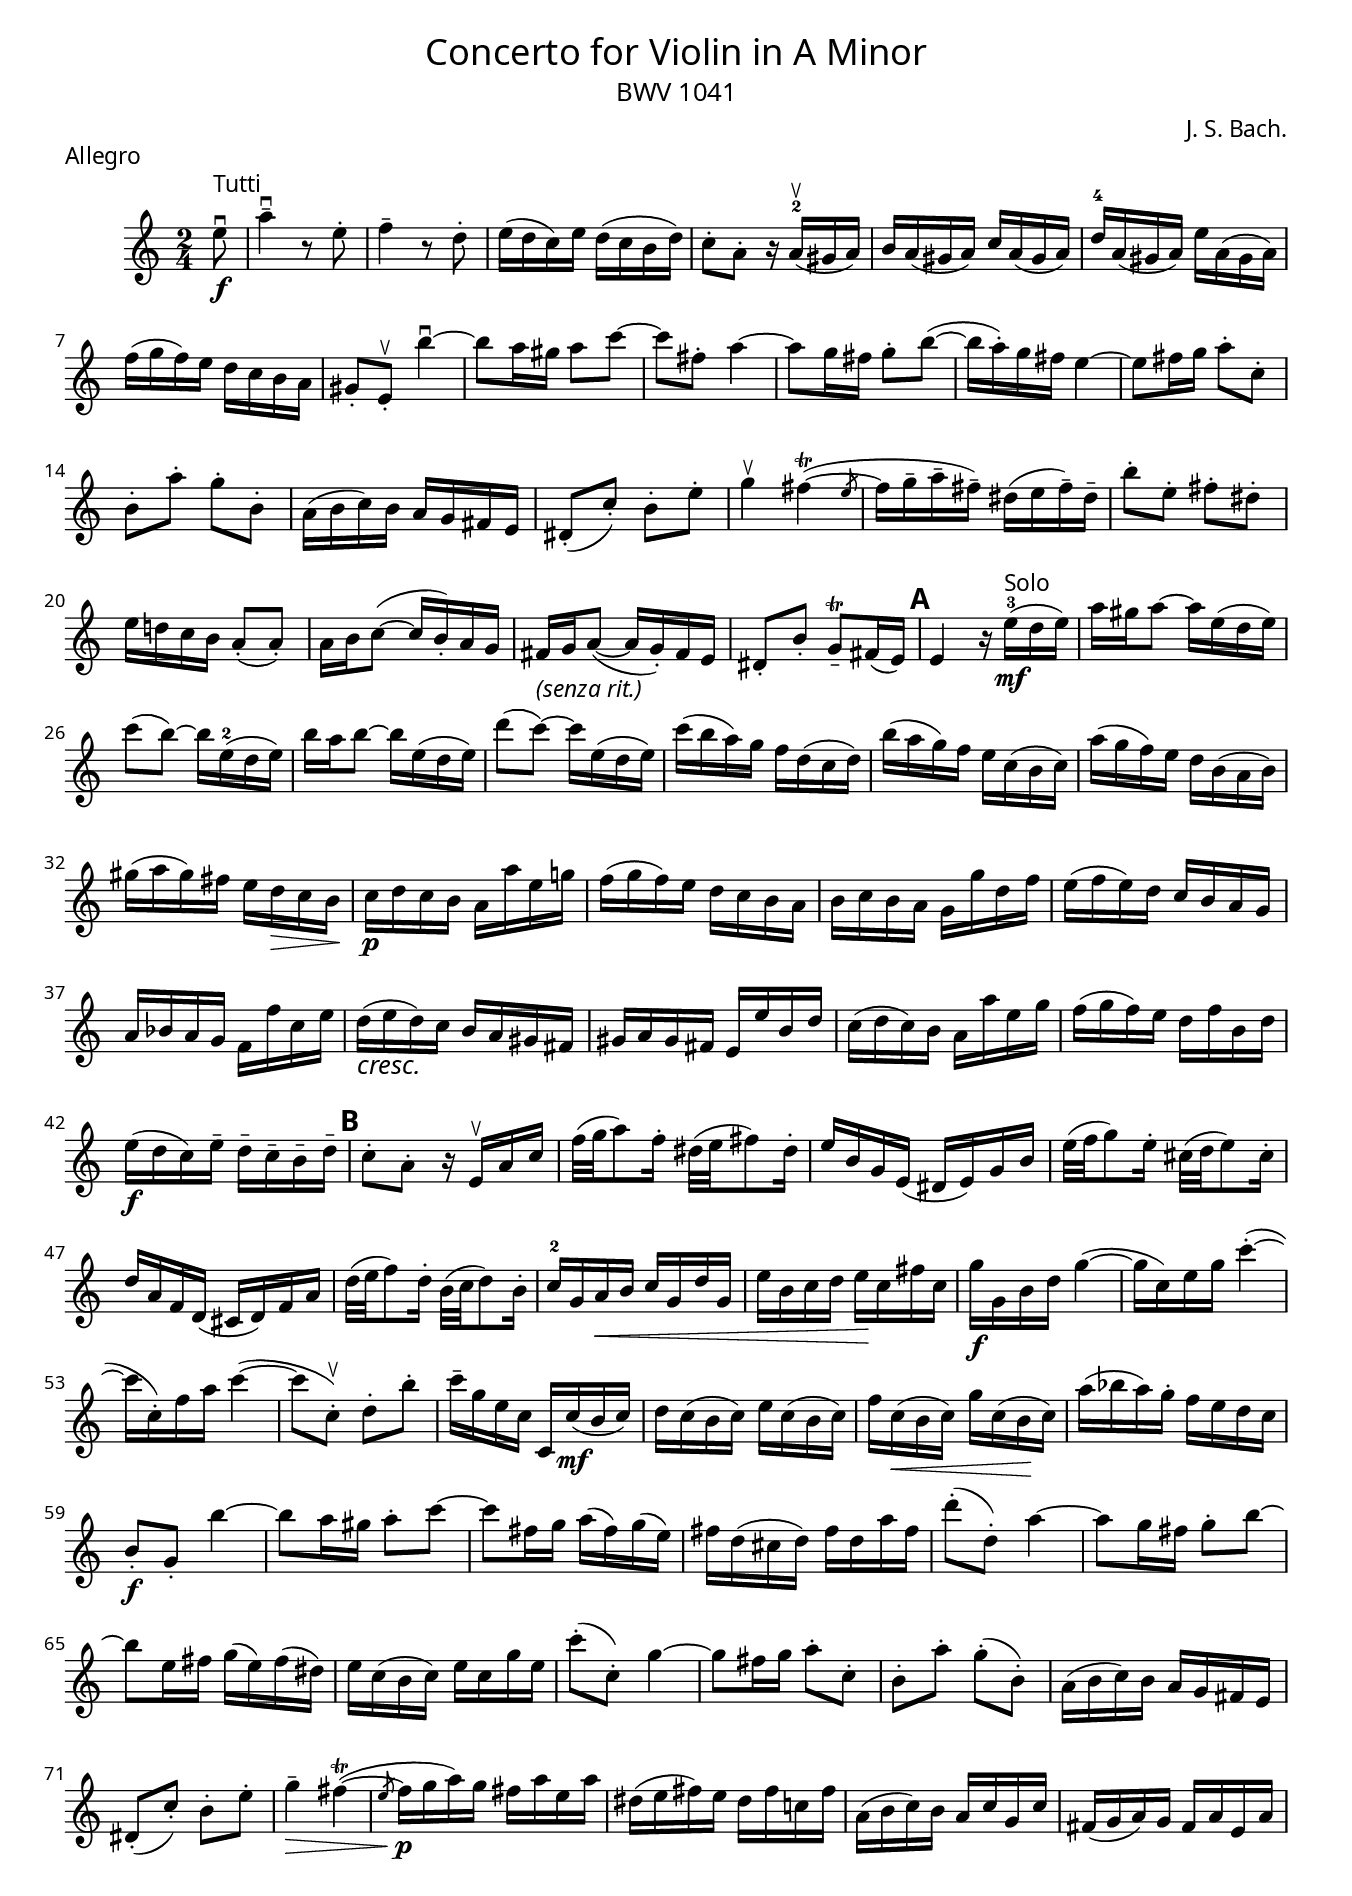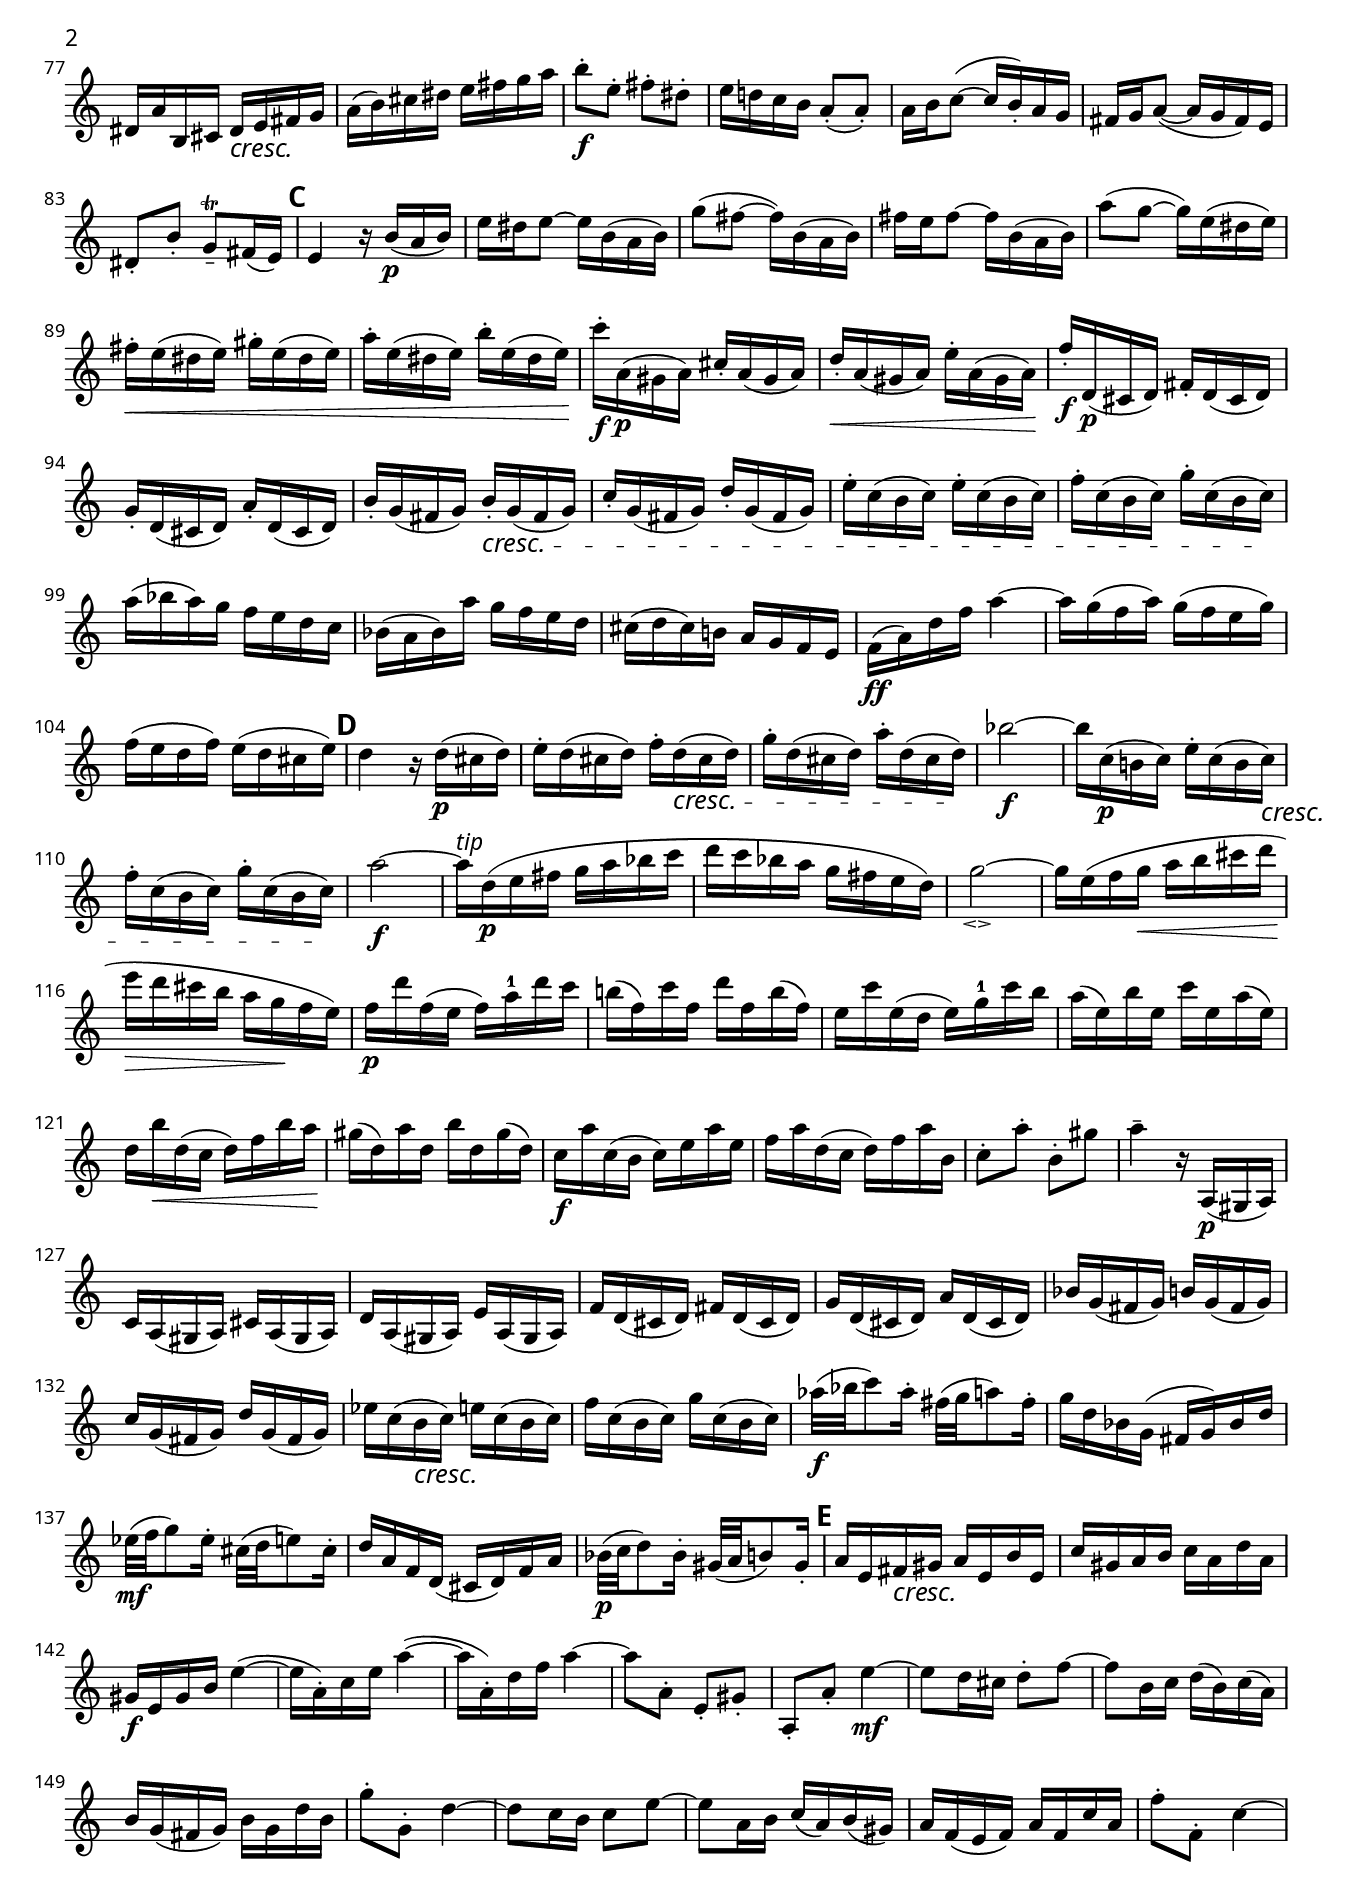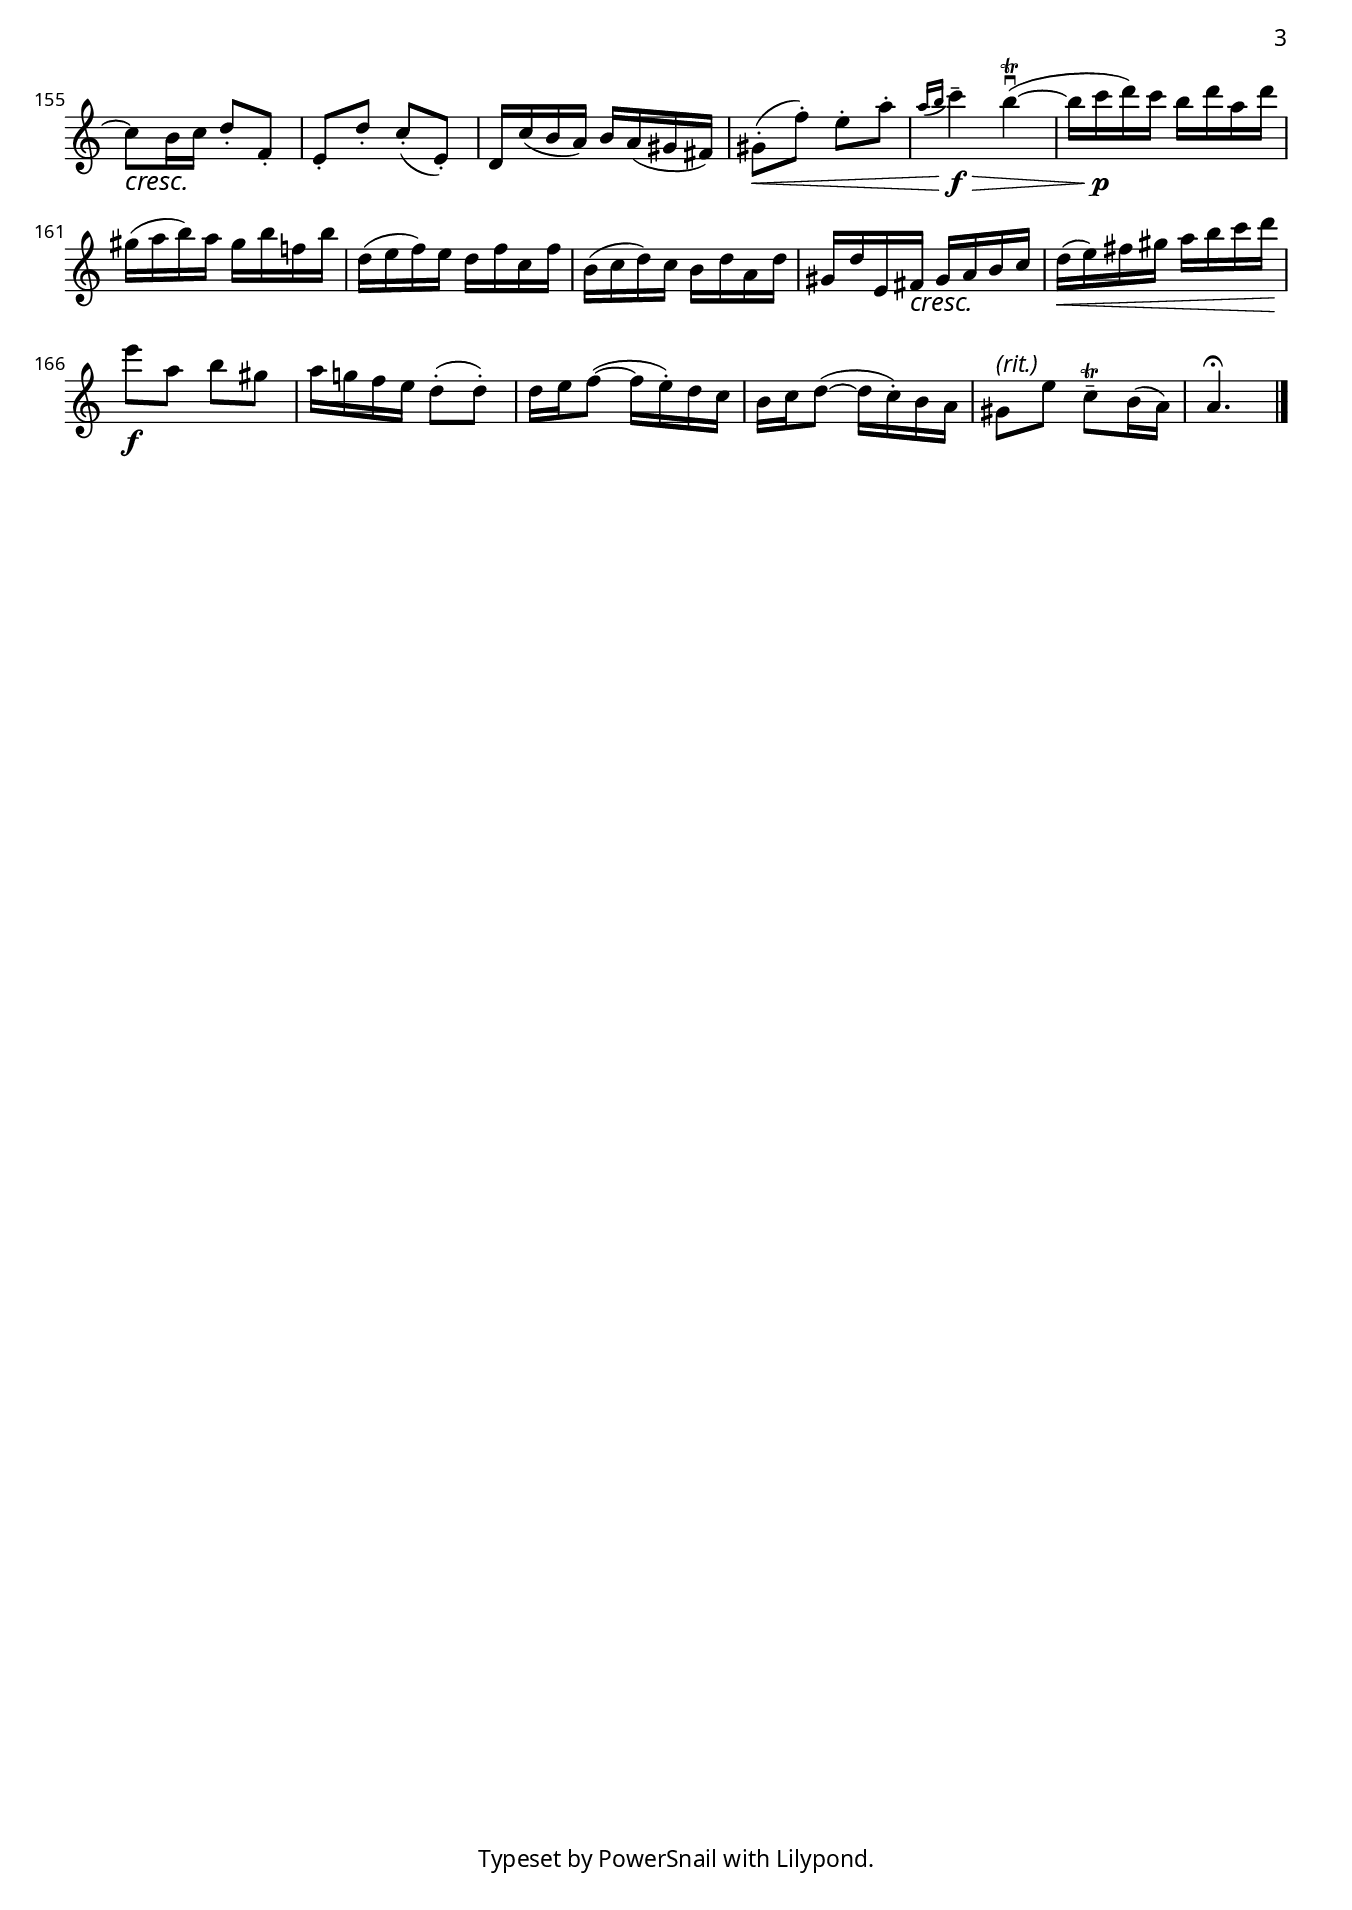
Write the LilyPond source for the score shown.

\include "header.ly"

\score {
  \header {
    piece = "Allegro"
  }
  \fixed c' {
    \clef treble
    \time 2/4

    \partial 8 e'8 \f \downbow ^"Tutti"
    a'4-- \downbow r8 e'8-.
    f'4-- r8 d'8-.
    e'16 ( d' c' ) e' d'16 ( c' b d' )
    c'8-. a-. r16 a-2 \upbow (gis a)
    b a (gis a) c' a (gis a)
    d'-4 a (gis a) e' a (gis a)
    f'(g'f')e' d' c' b a
    gis8-. e-. \upbow b'4 \downbow ~
    b'8 a'16 gis' a'8 c'' ~
    c'' fis'-. a'4 ~
    a'8 g'16 fis'16 g'8-. b' (~
    b'16 a'-. ) g' fis' e'4 ~
    e'8 fis'16 g' a'8-. c'-.
    b-. a'-. g'-. b-.
    
    \bb 15
    a16 ( b c' ) b a g fis e
    dis8-. (c'-.) b-. e'-.
    g'4 \upbow fis'4 ~ \trill ( \slashedGrace { \bar "" e'8 \bar "|" }  
    fis'16 g'-- a'-- fis'--) dis' ( e' fis'--) dis'--
    b'8-. e'-. fis'-. dis'-.
    e'16 d'! c' b a8-.( a-.)
    a16 b c'8 ~( c'16 b-.) a g

    % #22
    fis16 _\expr "(senza rit.)" g a8 (~ a16 g-. ) fis e 
    dis8-. b-. g-- \trill fis16 (e) 
    \mark \default
    e4 r16 e' -3 ^ "Solo" \mf ( d' e' )
    a'16 gis' a'8 ~ a'16 e' ( d' e' )
    c''8 (b') ~ b'16 e' -2 ( d' e' )
    b'16 a' b'8 ~ b'16 e' ( d' e' )
    d''8 ( c''8 ) ~ c''16 e' ( d' e' )

    % #29
    c''16 ( b' a' ) g' f' d' ( c' d' )
    b' ( a' g' ) f' e' c' ( b c' )
    a' ( g' f' ) e' d' b ( a b )
    gis' ( a' gis' ) fis' e' d' \> c' b \!
    c' \p d' c' b a a' e' g'!
    f' ( g' f' ) e' d' c' b a

    % #35
    b c' b a g g' d' f'
    e' ( f' e' ) d' c' b a g
    a bes a g f f' c' e'
    d' \cresc ( e' d' ) \! c' b a gis fis
    gis a gis fis e e' b d'
    c' ( d' c' ) b a a' e' g'

    % #41
    f' ( g' f' ) e' d' f' b d'
    e' \f ( d' c' ) e'-- d'-- c'-- b-- d'--
    \mark \default
    c'8-. a-. r16 e \upbow a c'
    f'32 ( g' a'8 ) f'16-. dis'32 ( e' fis'8 ) dis'16-.
    e' b g e ( dis e ) g b
    e'32 ( f' g'8 ) e'16-. cis'32 ( d' e'8 ) cis'16-.

    % #47
    d' a f d ( cis d ) f a 
    d'32 ( e' f'8 ) d'16-. b32 ( c' d'8 ) b16-. 
    c' -2 g a \< b c' g d' g
    e' b c' d' e' \! c' fis' c'
    g' \f g b d' g'4~
    ( g'16 c' ) e' g' c''4-.~
    ( c''16 c'-. ) f' a' c''4~

    % #54
    ( c''8 c'-. \upbow ) d'-. b'-.
    c''16-- g' e' c' c c' \mf ( b c' )
    d' c' ( b c' ) e' c' ( b c' )
    f' c' \< ( b c' ) g' c' ( b \! c' )
    a' ( bes' a' ) g'-. f' e' d' c'
    b8-. \f g-. b'4~
    b'8 a'16 gis' a'8-. c''8~

    % #61
    c''8 fis'16 g' a' ( fis' ) g' ( e' )
    fis'16 d' ( cis' d' ) fis' d' a' fis'
    d''8-. ( d'-. ) a'4~
    a'8 g'16 fis' g'8-. b'8~
    b'8 e'16 fis'16 g' ( e' ) fis' ( dis' )
    e' c' ( b c' ) e' c' g' e' 
    c''8-. ( c'-. ) g'4~
    g'8 fis'16 g' a'8-. c'8-.

    % #69
    b-. a'-. g'-. ( b-. )
    a16 ( b c' ) b a g fis e
    dis8-. ( c'8-. ) b-. e'-.
    g'4-- \> fis'4~  \trill ( \slashedGrace e'8 |
    fis'16 \p \! g' a' ) g' fis' a' e' a'
    dis' ( e' fis' ) e' dis' fis' c'! fis'
    a ( b c' ) b a c' g c'

    % #76
    fis16 ( g a ) g fis a e a
    dis a b, cis dis \cresc e fis g \!
    a ( b ) cis' dis' e' fis' g' a'
    b'8-. \f e'-. fis'-. dis'-.
    e'16 d'! c' b a8-. ( a8-. )
    a16 b c'8~ ( c'16 b-. ) a g
    fis g a8~ ( a16 g fis ) e

    % #83
    dis8-. b-. g-- \trill fis16 ( e )
    \mark \default
    e4 r16 b \p ( a b )
    e' dis' e'8~ e'16 b ( a b )
    g'8 ( fis'~ fis'16 ) b ( a b )
    fis'16 e' fis'8~ fis'16 b ( a b )
    a'8 ( g'8~ g'16 ) e' ( dis' e' )
    fis'-. \< e' ( dis' e' ) gis'-. e' ( dis' e' )

    % #90
    a'-. e' ( dis' e' ) b'-. e' ( dis' e' ) \!
    c''-. \f a \p ( gis a ) cis'-. a ( gis a )
    d'-. \< a ( gis a ) e'-. a ( gis a ) \!
    f'-. \f d \p ( cis d ) fis-. d ( cis d )
    g-. d ( cis d ) a-. d ( cis d )
    b-. g ( fis g ) b-. \cresc g ( fis g )

    % #96
    c'-. g ( fis g ) d'-. g ( fis g )
    e'-. c' ( b c' ) e'-. c' ( b c' )
    f'-. c' ( b c' ) g'-. c' ( b c' ) \!
    a' ( bes' a' ) g' f' e' d' c' 
    bes ( a bes ) a' g' f' e' d'
    cis' ( d' cis' ) b! a g f e

    % #102
    f \ff ( a ) d' f' a'4~
    a'16 g' ( f' a' ) g' ( f' e' g' )
    f' ( e' d' f' ) e' ( d' cis' e' )
    \mark \default
    d'4 r16 d' \p (cis' d')
    e'-. d' ( cis' d' ) f'-. d' \cresc ( cis' d' )
    g'-. d' ( cis' d' ) a'-. d' ( cis' d' ) \!
    bes'2~ \f

    % #109
    bes'16 c' \p ( b! c' ) e'-. c' ( b c' ) \cresc
    f'-. c' ( b c' ) g'-. c' ( b c' ) \!
    a'2~ \f
    a'16^\expr "tip" d' \p ( e' fis' g' a' bes' c'' 
    d'' c'' bes' a' g' fis' e' d' ) )
    g'2~ _\espressivo
    g'16 e' ( f' g' \< a' b' cis'' d'' e'' \! \> d'' cis'' b' a' g' \! f' e' )

    % #117
    f'16 \p d'' f' ( e' f' ) a'-1 d'' c''
    b'! ( f' ) c'' f' d'' f' b' ( f' )
    e' c'' e' ( d' e' ) g'-1 c'' b'
    a' ( e' ) b' e' c'' e' a' ( e' )
    d' b' \< d' ( c' d' ) f' b' a' \!
    gis' ( d' ) a' d' b' d' gis' ( d' )

    % #123
    c' \f a' c' ( b c' ) e' a' e'
    f' a' d' ( c' d' ) f' a' b
    c'8-. a'-. b-. gis'
    a'4-- r16 a, \p ( gis, a, )
    c a, ( gis, a, ) cis a, ( gis, a, )
    d a, ( gis, a, ) e a, ( gis, a, )
    f d ( cis d ) fis d ( cis d )

    % #130
    g d ( cis d ) a d ( cis d )
    bes g ( fis g ) b g ( fis g )
    c' g ( fis g ) d' g ( fis g )
    ees' c' ( b \cresc c' ) e' \! c' ( b c' )
    f' c' ( b c' ) g' c' ( b c' )
    aes'32 \f ( bes' c''8 ) aes'16-. fis'32 ( g' a'8 ) fis'16-.
 
    % #136
    g'16 d' bes g ( fis g ) bes d'
    ees'32 \mf ( f' g'8 ) ees'16-. cis'32 ( d' e'8 ) cis'16-.
    d' a f d ( cis d ) f a
    bes32 \p ( c' d'8 ) bes16-. gis32 ( a b8 ) gis16-.
    \mark \default
    a e fis \cresc gis \! a e b e
    c' gis a b c' a d' a

    % #142
    gis \f e gis b e'4~
    ( e'16 a-. ) c' e' a'4~
    ( a'16 a-. ) d' f' a'4~
    a'8 a-. e-. gis-.
    a,-. a-. e'4~ \mf
    e'8 d'16 cis'16 d'8-. f'~
    f' b16 c' d' ( b ) c' ( a )
    b g ( fis g ) b g d' b

    % #150
    g'8-. g-. d'4~
    d'8 c'16 b c'8 e'~
    e' a16 b c' ( a ) b ( gis )
    a f ( e f ) a f c' a 
    f'8-. f-. c'4~
    c'8 \cresc b16 c' \! d'8-. f-.
    e-. d'-. c'-. ( e-. )
    d16 c' ( b a ) b a ( gis fis )

    % #158
    gis8-. \< ( f'-. ) e'-. a'-. 
    \grace { a'16 ( b' } c''4-- ) \! \f \> b'~ ( \trill \downbow
    b'16 c'' \! \p d'' ) c'' b' d'' a' d''
    gis' ( a' b' ) a' gis' b' f'! b'
    d' ( e' f' ) e' d' f' c' f'
    b ( c' d' ) c' b d' a d'
    gis d' e fis \cresc gis \! a b c'

    % #165
    d' \< ( e' ) fis' gis' a' b' c'' d'' \!
    e''8 \f a' b' gis'
    a'16 g'! f' e' d'8-. ( d'-. )
    d'16 e' f'8~ ( f'16 e'-. ) d' c'
    b16 c' d'8~ ( d'16 c'-. ) b a
    gis8 ^\expr "(rit.)" e' c'-- \trill b16 ( a )
    \partial 4. a4. \fermata

    \bar "|."
  }
}
